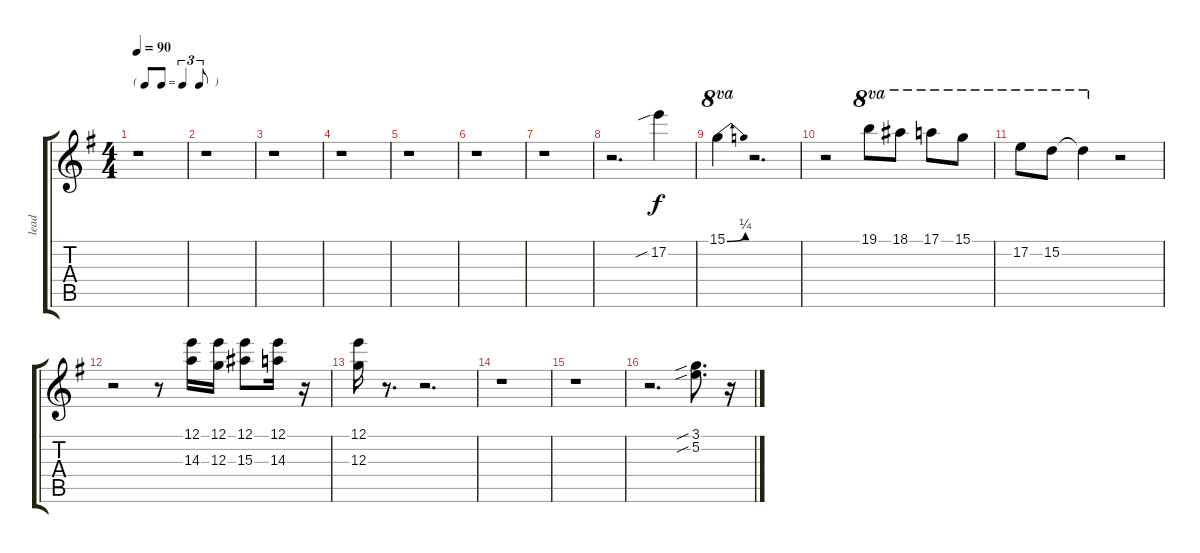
\track ("lead" "lead") {instrument electricguitarjazz}
\staff {score tabs}
\tuning (E4 B3 G3 D3 A2 E2) {hide}
\ts (4 4)
\tf triplet8th
\tempo 90
\clef g2
\ks g
r.1{dy f} |
r.1 |
r.1 |
r.1 |
r.1 |
r.1 |
r.1 |
r.2{d} 17.2{sib}.4 |
15.1{be (bend 0 0 60 1)}.4{ot 8va} r.2{d} |
r.2 19.1.8{ot 8va} 18.1.8{ot 8va} 17.1.8{ot 8va} 15.1.8{ot 8va} |
17.2.8{ot 8va} 15.2.8{ot 8va} 15.2{t}.4{ot 8va} r.2 |
r.2 r.8 (12.1 14.3).16 (12.1 12.3).16 (12.1 15.3).8 (12.1 14.3).16 r.16 |
(12.1 12.3).16 r.8{d} r.2{d} |
r.1 |
r.1 |
r.2{d} (3.1{sib} 5.2{sib}).8{d} r.16
